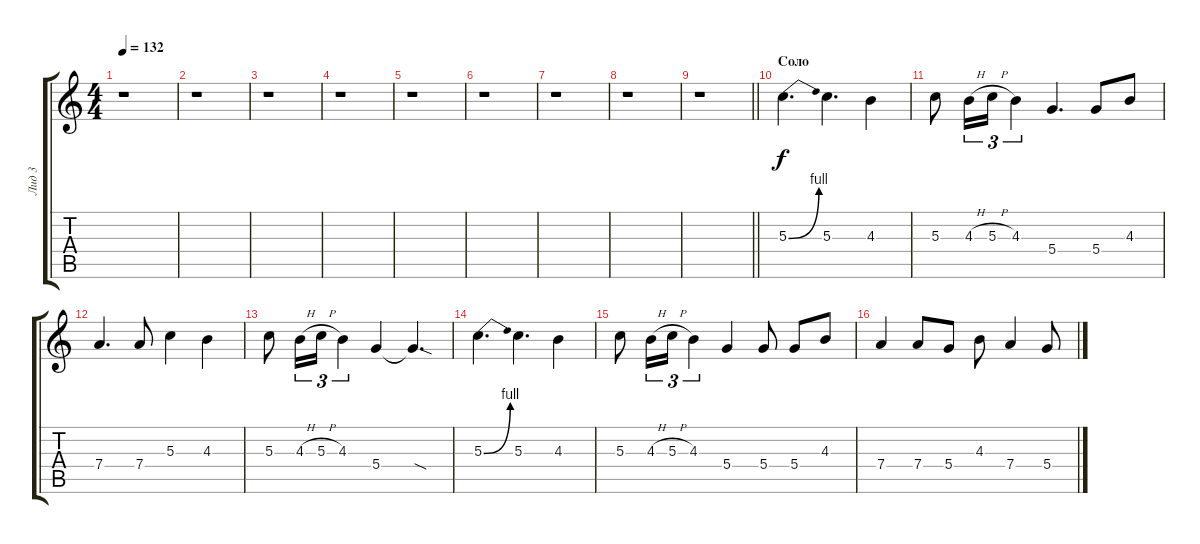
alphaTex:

\track ("Лид 3" "Лид 3") {instrument overdrivenguitar}
\staff {score tabs}
\tuning (E4 B3 G3 D3 A2 E2) {hide}
\ts (4 4)
\tempo 132
\clef g2
\ks c
r.1{dy f} |
r.1 |
r.1 |
r.1 |
r.1 |
r.1 |
r.1 |
r.1 |
\barLineRight lightlight
r.1 |
\section ("" "Соло")
5.3{be (bend 0 0 60 4)}.4{d} 5.3.4{d} 4.3.4 |
5.3.8 4.3{h}.16{tu (3 2)} 5.3{h}.16{tu (3 2)} 4.3.4{tu (3 2)} 5.4.4{d} 5.4.8 4.3.8 |
7.4.4{d} 7.4.8 5.3.4 4.3.4 |
5.3.8 4.3{h}.16{tu (3 2)} 5.3{h}.16{tu (3 2)} 4.3.4{tu (3 2)} 5.4.4 5.4{sod t}.4{d} |
5.3{be (bend 0 0 60 4)}.4{d} 5.3.4{d} 4.3.4 |
5.3.8 4.3{h}.16{tu (3 2)} 5.3{h}.16{tu (3 2)} 4.3.4{tu (3 2)} 5.4.4 5.4.8 5.4.8 4.3.8 |
7.4.4 7.4.8 5.4.8 4.3.8 7.4.4 5.4.8
